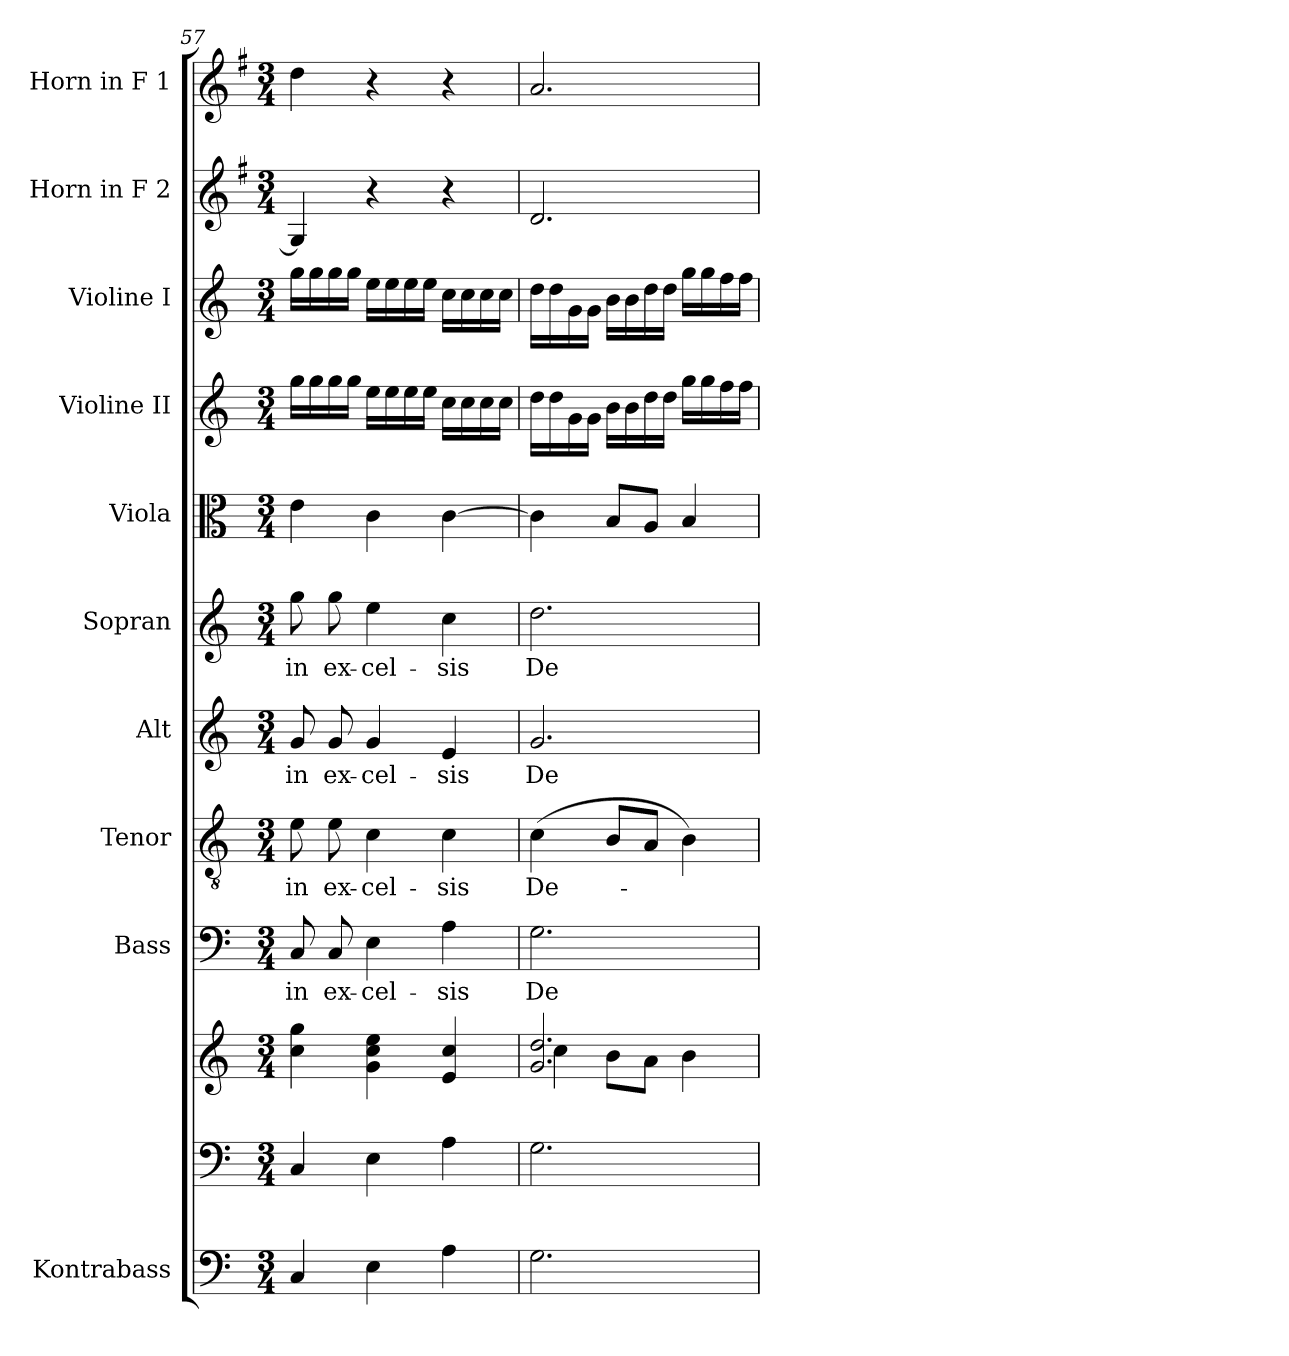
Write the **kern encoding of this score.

**kern	**kern	**kern	**kern	**text	**kern	**text	**kern	**text	**kern	**text	**kern	**kern	**kern	**kern	**kern
*part11	*part10	*part10	*part9	*part9	*part8	*part8	*part7	*part7	*part6	*part6	*part5	*part4	*part3	*part2	*part1
*staff12	*staff11	*staff10	*staff9	*staff9	*staff8	*staff8	*staff7	*staff7	*staff6	*staff6	*staff5	*staff4	*staff3	*staff2	*staff1
*I"Kontrabass	*	*	*I"Bass	*	*I"Tenor	*	*I"Alt	*	*I"Sopran	*	*I"Viola	*I"Violine II	*I"Violine I	*I"Horn in F 2	*I"Horn in F 1
*I'Kb.	*	*	*I'B	*	*I'T	*	*I'A	*	*I'S	*	*I'Vla.	*I'Vl. II	*I'Vl. I	*I'Hrn. 2	*I'Hrn. 1
*clefF4	*clefF4	*clefG2	*clefF4	*	*clefGv2	*	*clefG2	*	*clefG2	*	*clefC3	*clefG2	*clefG2	*clefG2	*clefG2
*ITrd7c12	*	*	*	*	*	*	*	*	*	*	*	*	*	*ITrd4c7	*ITrd4c7
*k[]	*k[]	*k[]	*k[]	*	*k[]	*	*k[]	*	*k[]	*	*k[]	*k[]	*k[]	*k[]	*k[]
*C:	*C:	*C:	*C:	*	*C:	*	*C:	*	*C:	*	*C:	*C:	*C:	*C:	*C:
*M3/4	*M3/4	*M3/4	*M3/4	*	*M3/4	*	*M3/4	*	*M3/4	*	*M3/4	*M3/4	*M3/4	*M3/4	*M3/4
=57	=57	=57	=57	=57	=57	=57	=57	=57	=57	=57	=57	=57	=57	=57	=57
!	!	!	!	!LO:LY:b	!	!LO:LY:b	!	!LO:LY:b	!	!LO:LY:b	!	!	!	!	!
4CC/	4C/	4cc\ 4gg\	8C/	in	8e\	in	8g/	in	8gg\	in	4e\	16gg\LL	16gg\LL	4C/]	4g\
.	.	.	.	.	.	.	.	.	.	.	.	16gg\	16gg\	.	.
!	!	!	!	!LO:LY:b	!	!LO:LY:b	!	!LO:LY:b	!	!LO:LY:b	!	!	!	!	!
.	.	.	8C/	ex-	8e\	ex-	8g/	ex-	8gg\	ex-	.	16gg\	16gg\	.	.
.	.	.	.	.	.	.	.	.	.	.	.	16gg\JJ	16gg\JJ	.	.
!	!	!	!	!LO:LY:b	!	!LO:LY:b	!	!LO:LY:b	!	!LO:LY:b	!	!	!	!	!
4EE\	4E\	4g\ 4cc\ 4ee\	4E\	-cel-	4c\	-cel-	4g/	-cel-	4ee\	-cel-	4c\	16ee\LL	16ee\LL	4r	4r
.	.	.	.	.	.	.	.	.	.	.	.	16ee\	16ee\	.	.
.	.	.	.	.	.	.	.	.	.	.	.	16ee\	16ee\	.	.
.	.	.	.	.	.	.	.	.	.	.	.	16ee\JJ	16ee\JJ	.	.
!	!	!	!	!LO:LY:b	!	!LO:LY:b	!	!LO:LY:b	!	!LO:LY:b	!	!	!	!	!
4AA\	4A\	4e/ 4cc/	4A\	-sis	4c\	-sis	4e/	-sis	4cc\	-sis	[4c\	16cc\LL	16cc\LL	4r	4r
.	.	.	.	.	.	.	.	.	.	.	.	16cc\	16cc\	.	.
.	.	.	.	.	.	.	.	.	.	.	.	16cc\	16cc\	.	.
.	.	.	.	.	.	.	.	.	.	.	.	16cc\JJ	16cc\JJ	.	.
=58	=58	=58	=58	=58	=58	=58	=58	=58	=58	=58	=58	=58	=58	=58	=58
*	*	*^	*	*	*	*	*	*	*	*	*	*	*	*	*
!	!	!	!	!	!LO:LY:b	!	!LO:LY:b	!	!LO:LY:b	!	!LO:LY:b	!	!	!	!	!
2.GG\	2.G\	2.g/ 2.dd/	4cc\	2.G\	De-	(>4c\	De-	2.g/	De-	2.dd\	De-	4c\]	16dd\LL	16dd\LL	2.G/	2.d/
.	.	.	.	.	.	.	.	.	.	.	.	.	16dd\	16dd\	.	.
.	.	.	.	.	.	.	.	.	.	.	.	.	16g\	16g\	.	.
.	.	.	.	.	.	.	.	.	.	.	.	.	16g\JJ	16g\JJ	.	.
.	.	.	8b\L	.	.	8B/L	.	.	.	.	.	8B/L	16b\LL	16b\LL	.	.
.	.	.	.	.	.	.	.	.	.	.	.	.	16b\	16b\	.	.
.	.	.	8a\J	.	.	8A/J	.	.	.	.	.	8A/J	16dd\	16dd\	.	.
.	.	.	.	.	.	.	.	.	.	.	.	.	16dd\JJ	16dd\JJ	.	.
.	.	.	4b\	.	.	4B\)	.	.	.	.	.	4B/	16gg\LL	16gg\LL	.	.
.	.	.	.	.	.	.	.	.	.	.	.	.	16gg\	16gg\	.	.
.	.	.	.	.	.	.	.	.	.	.	.	.	16ff\	16ff\	.	.
.	.	.	.	.	.	.	.	.	.	.	.	.	16ff\JJ	16ff\JJ	.	.
*	*	*v	*v	*	*	*	*	*	*	*	*	*	*	*	*	*
=	=	=	=	=	=	=	=	=	=	=	=	=	=	=	=
*-	*-	*-	*-	*-	*-	*-	*-	*-	*-	*-	*-	*-	*-	*-	*-
